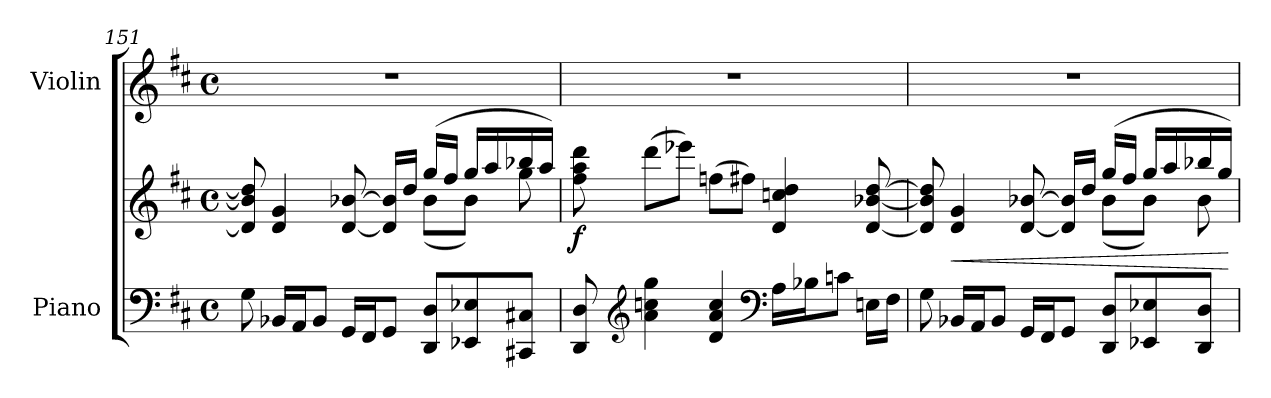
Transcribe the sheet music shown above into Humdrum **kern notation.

**kern	**kern	**dynam	**kern
*part2	*part2	*part2	*part1
*staff3	*staff2	*staff2/3	*staff1
*I"Piano	*	*	*I"Violin
*I'Pno.	*	*	*I'Vln.
!!LO:PB:g=z
*clefF4	*clefG2	*	*clefG2
*k[f#c#]	*k[f#c#]	*	*k[f#c#]
*M4/4	*M4/4	*	*M4/4
*met(c)	*met(c)	*	*met(c)
=151	=151	=151	=151
*	*^	*	*
8G\	8d/] 8b-/] 8dd/]	8ryy	.	1r
*	*v	*v	*	*
16BB-X/LL	4d/ 4g/	.	.
16AA/J	.	.	.
8BB-/J	.	.	.
16GG/LL	[8d/ [8b-X/	.	.
16FF#/J	.	.	.
8GG/J	16d/] 16b-/]LL	.	.
.	16dd/JJ	.	.
*	*^	*	*
8DD/ 8D/L	(16gg/LL	(8b-\L	.	.
.	16ff#/JJ	.	.	.
8EE-X/ 8E-X/	16gg/LL	8b-\J)	.	.
.	16aa/	.	.	.
8CC#X/ 8C#X/J	16bb-X/	8gg\	.	.
.	16aa/JJ)	.	.	.
*	*v	*v	*	*
=152	=152	=152	=152
!	!	!LO:DY:b	!
8DD/ 8D/	8ff#\ 8aa\ 8ddd\	f	1r
*clefG2	*	*	*
!	!	!LO:DY:b	!
!	!	!LO:DY:n=1:b	!
4a\ 4ccn\ 4gg\	(8ddd\L	p mp	.
.	8eee-X\J)	.	.
4d/ 4a/ 4cc/	(8ffn\L	.	.
.	8ff#X\J)	.	.
*clefF4	*	*	*
16A\LL	4d/ 4ccn/ 4dd/	.	.
16B-X\J	.	.	.
8cn\J	.	.	.
16En\LL	[8d/ [8b-X/ [8dd/	.	.
16F#\JJ	.	.	.
!!LO:LB:g=z
=153	=153	=153	=153
*	*^	*	*
8G\	8d/] 8b-/] 8dd/]	8ryy	.	1r
!	!	!	!LO:HP:b	!
*	*v	*v	*	*
16BB-X/LL	4d/ 4g/	<	.
16AA/J	.	.	.
8BB-/J	.	.	.
16GG/LL	[8d/ [8b-X/	.	.
16FF#/J	.	.	.
8GG/J	16d/] 16b-/]LL	.	.
.	16dd/JJ	.	.
*	*^	*	*
8DD/ 8D/L	(16gg/LL	(8b-\L	.	.
.	16ff#/JJ	.	.	.
8EE-X/ 8E-X/	16gg/LL	8b-\J)	.	.
.	16aa/	.	.	.
8DD/ 8D/J	16bb-X/	8b-\	.	.
.	16gg/JJ)	.	.	.
*	*v	*v	*	*
.	.	[	.
=	=	=	=
*-	*-	*-	*-
